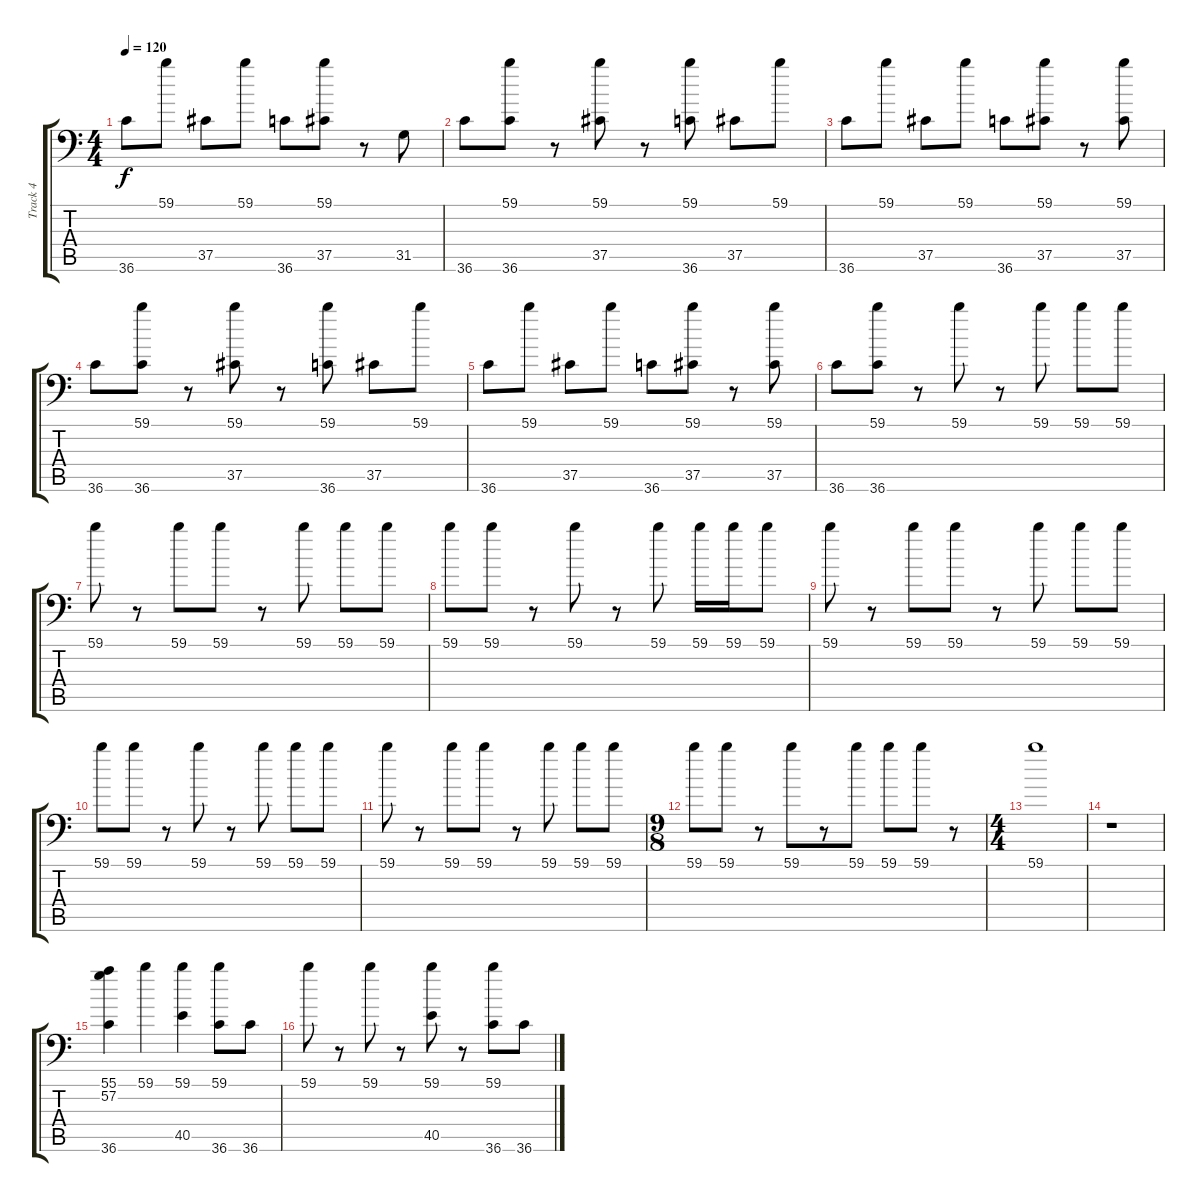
\track ("Track 4" "Track 4") {instrument acousticgrandpiano}
\staff {score tabs}
\tuning (C-1 C-1 C-1 C-1 C-1 C-1) {hide}
\ts (4 4)
\tempo 120
\clef f4
\ks c
36.6.8{dy f} 59.1.8 37.5.8 59.1.8 36.6.8 (59.1 37.5).8 r.8 31.5.8 |
36.6.8 (59.1 36.6).8 r.8 (59.1 37.5).8 r.8 (59.1 36.6).8 37.5.8 59.1.8 |
36.6.8 59.1.8 37.5.8 59.1.8 36.6.8 (59.1 37.5).8 r.8 (59.1 37.5).8 |
36.6.8 (59.1 36.6).8 r.8 (59.1 37.5).8 r.8 (59.1 36.6).8 37.5.8 59.1.8 |
36.6.8 59.1.8 37.5.8 59.1.8 36.6.8 (59.1 37.5).8 r.8 (59.1 37.5).8 |
36.6.8 (59.1 36.6).8 r.8 59.1.8 r.8 59.1.8 59.1.8 59.1.8 |
59.1.8 r.8 59.1.8 59.1.8 r.8 59.1.8 59.1.8 59.1.8 |
59.1.8 59.1.8 r.8 59.1.8 r.8 59.1.8 59.1.16 59.1.16 59.1.8 |
59.1.8 r.8 59.1.8 59.1.8 r.8 59.1.8 59.1.8 59.1.8 |
59.1.8 59.1.8 r.8 59.1.8 r.8 59.1.8 59.1.8 59.1.8 |
59.1.8 r.8 59.1.8 59.1.8 r.8 59.1.8 59.1.8 59.1.8 |
\ts (9 8)
59.1.8 59.1.8 r.8 59.1.8 r.8 59.1.8 59.1.8 59.1.8 r.8 |
\ts (4 4)
59.1.1 |
r.1 |
(55.1 57.2 36.6).4 59.1.4 (59.1 40.5).4 (59.1 36.6).8 36.6.8 |
59.1.8 r.8 59.1.8 r.8 (59.1 40.5).8 r.8 (59.1 36.6).8 36.6.8
